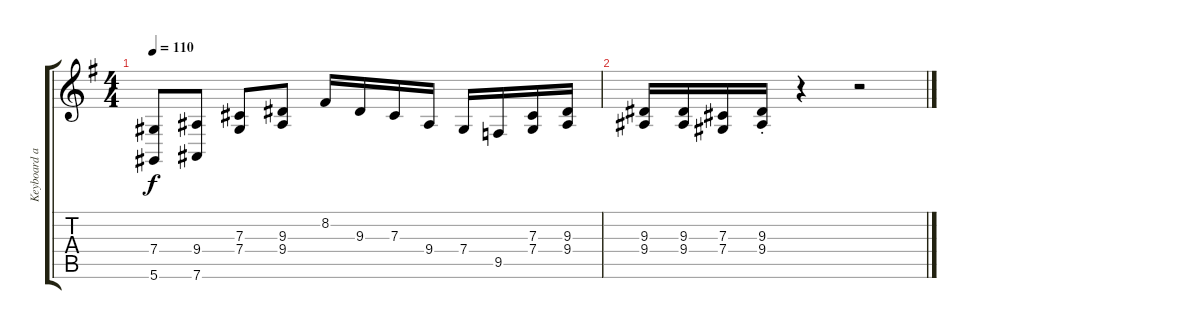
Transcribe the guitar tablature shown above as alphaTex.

\track ("Keyboard arranged for guitar" "Keyboard a") {instrument rockorgan}
\staff {score tabs}
\tuning (Eb4 Bb3 Gb3 Db3 Ab2 Eb2) {hide}
\ts (4 4)
\tempo 110
\clef g2
\ks g
(7.4 5.6).8{dy f} (9.4 7.6).8 (7.3 7.4).8 (9.3 9.4).8 8.2.16 9.3.16 7.3.16 9.4.16 7.4.16 9.5.16 (7.3 7.4).16 (9.3 9.4).16 |
(9.3 9.4).16 (9.3 9.4).16 (7.3 7.4).16 (9.3{st} 9.4{st}).16 r.4 r.2
